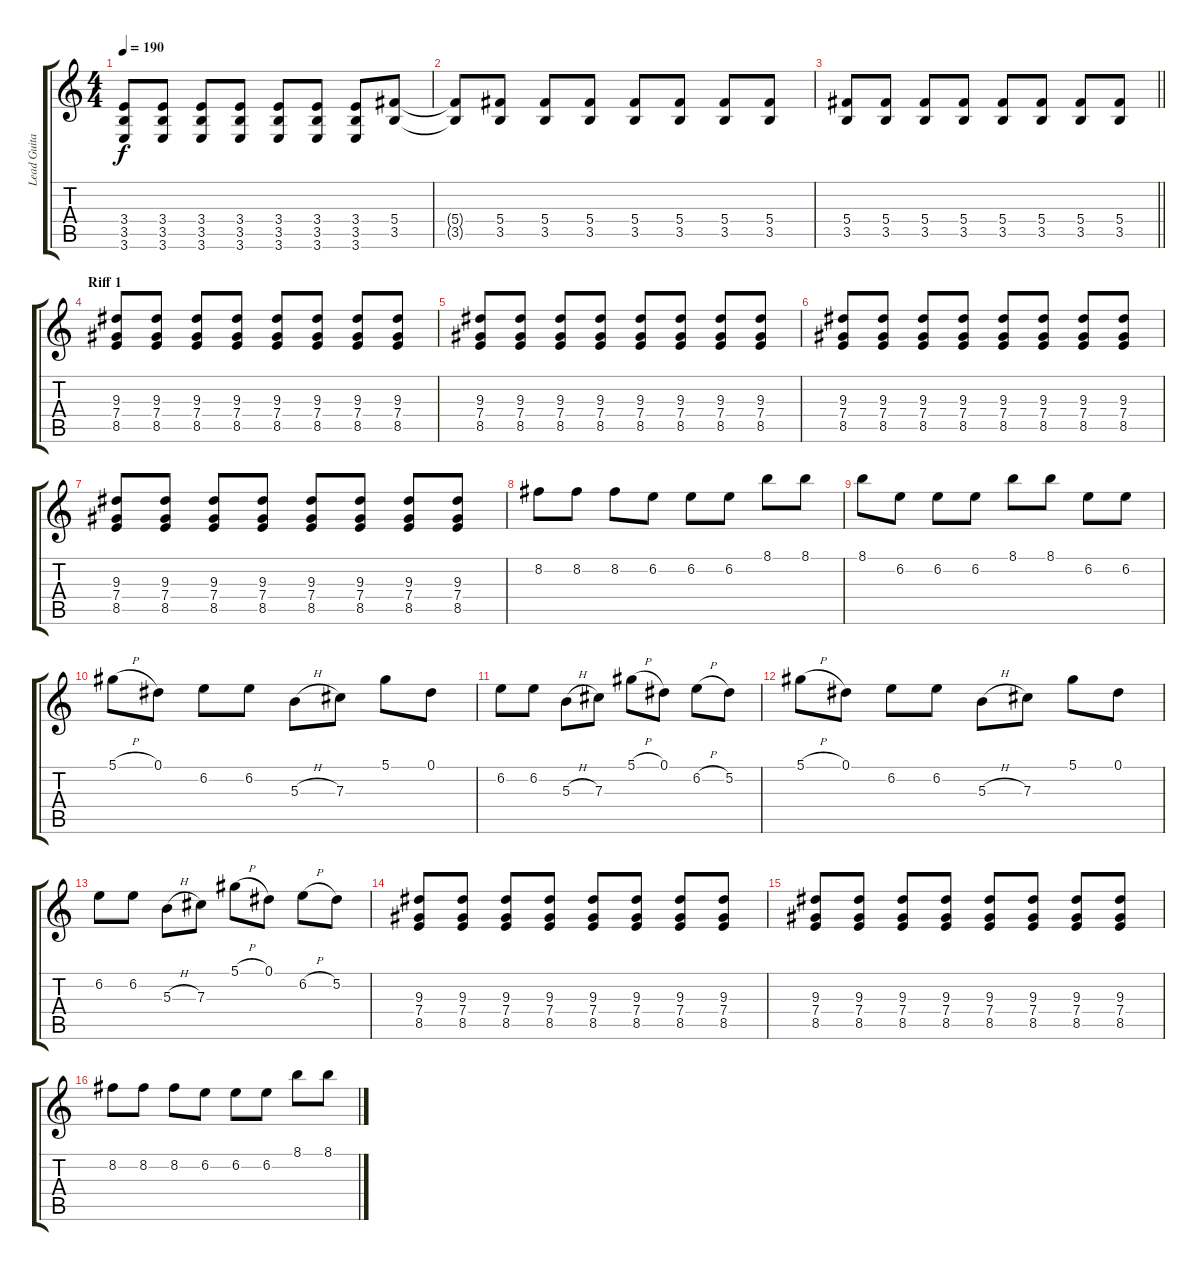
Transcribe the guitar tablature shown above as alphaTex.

\track ("Lead Guitar" "Lead Guita") {instrument distortionguitar}
\staff {score tabs}
\tuning (Eb4 Bb3 Gb3 Db3 Ab2 Db2) {hide}
\ts (4 4)
\tempo 190
\clef g2
\ks c
(3.4 3.5 3.6).8{dy f} (3.4 3.5 3.6).8 (3.4 3.5 3.6).8 (3.4 3.5 3.6).8 (3.4 3.5 3.6).8 (3.4 3.5 3.6).8 (3.4 3.5 3.6).8 (5.4 3.5).8 |
(5.4{t} 3.5{t}).8 (5.4 3.5).8 (5.4 3.5).8 (5.4 3.5).8 (5.4 3.5).8 (5.4 3.5).8 (5.4 3.5).8 (5.4 3.5).8 |
\barLineRight lightlight
(5.4 3.5).8 (5.4 3.5).8 (5.4 3.5).8 (5.4 3.5).8 (5.4 3.5).8 (5.4 3.5).8 (5.4 3.5).8 (5.4 3.5).8 |
\section ("" "Riff 1")
(9.3 7.4 8.5).8 (9.3 7.4 8.5).8 (9.3 7.4 8.5).8 (9.3 7.4 8.5).8 (9.3 7.4 8.5).8 (9.3 7.4 8.5).8 (9.3 7.4 8.5).8 (9.3 7.4 8.5).8 |
(9.3 7.4 8.5).8 (9.3 7.4 8.5).8 (9.3 7.4 8.5).8 (9.3 7.4 8.5).8 (9.3 7.4 8.5).8 (9.3 7.4 8.5).8 (9.3 7.4 8.5).8 (9.3 7.4 8.5).8 |
(9.3 7.4 8.5).8 (9.3 7.4 8.5).8 (9.3 7.4 8.5).8 (9.3 7.4 8.5).8 (9.3 7.4 8.5).8 (9.3 7.4 8.5).8 (9.3 7.4 8.5).8 (9.3 7.4 8.5).8 |
(9.3 7.4 8.5).8 (9.3 7.4 8.5).8 (9.3 7.4 8.5).8 (9.3 7.4 8.5).8 (9.3 7.4 8.5).8 (9.3 7.4 8.5).8 (9.3 7.4 8.5).8 (9.3 7.4 8.5).8 |
8.2.8 8.2.8 8.2.8 6.2.8 6.2.8 6.2.8 8.1.8 8.1.8 |
8.1.8 6.2.8 6.2.8 6.2.8 8.1.8 8.1.8 6.2.8 6.2.8 |
5.1{h}.8 0.1.8 6.2.8 6.2.8 5.3{h}.8 7.3.8 5.1.8 0.1.8 |
6.2.8 6.2.8 5.3{h}.8 7.3.8 5.1{h}.8 0.1.8 6.2{h}.8 5.2.8 |
5.1{h}.8 0.1.8 6.2.8 6.2.8 5.3{h}.8 7.3.8 5.1.8 0.1.8 |
6.2.8 6.2.8 5.3{h}.8 7.3.8 5.1{h}.8 0.1.8 6.2{h}.8 5.2.8 |
(9.3 7.4 8.5).8 (9.3 7.4 8.5).8 (9.3 7.4 8.5).8 (9.3 7.4 8.5).8 (9.3 7.4 8.5).8 (9.3 7.4 8.5).8 (9.3 7.4 8.5).8 (9.3 7.4 8.5).8 |
(9.3 7.4 8.5).8 (9.3 7.4 8.5).8 (9.3 7.4 8.5).8 (9.3 7.4 8.5).8 (9.3 7.4 8.5).8 (9.3 7.4 8.5).8 (9.3 7.4 8.5).8 (9.3 7.4 8.5).8 |
8.2.8 8.2.8 8.2.8 6.2.8 6.2.8 6.2.8 8.1.8 8.1.8
